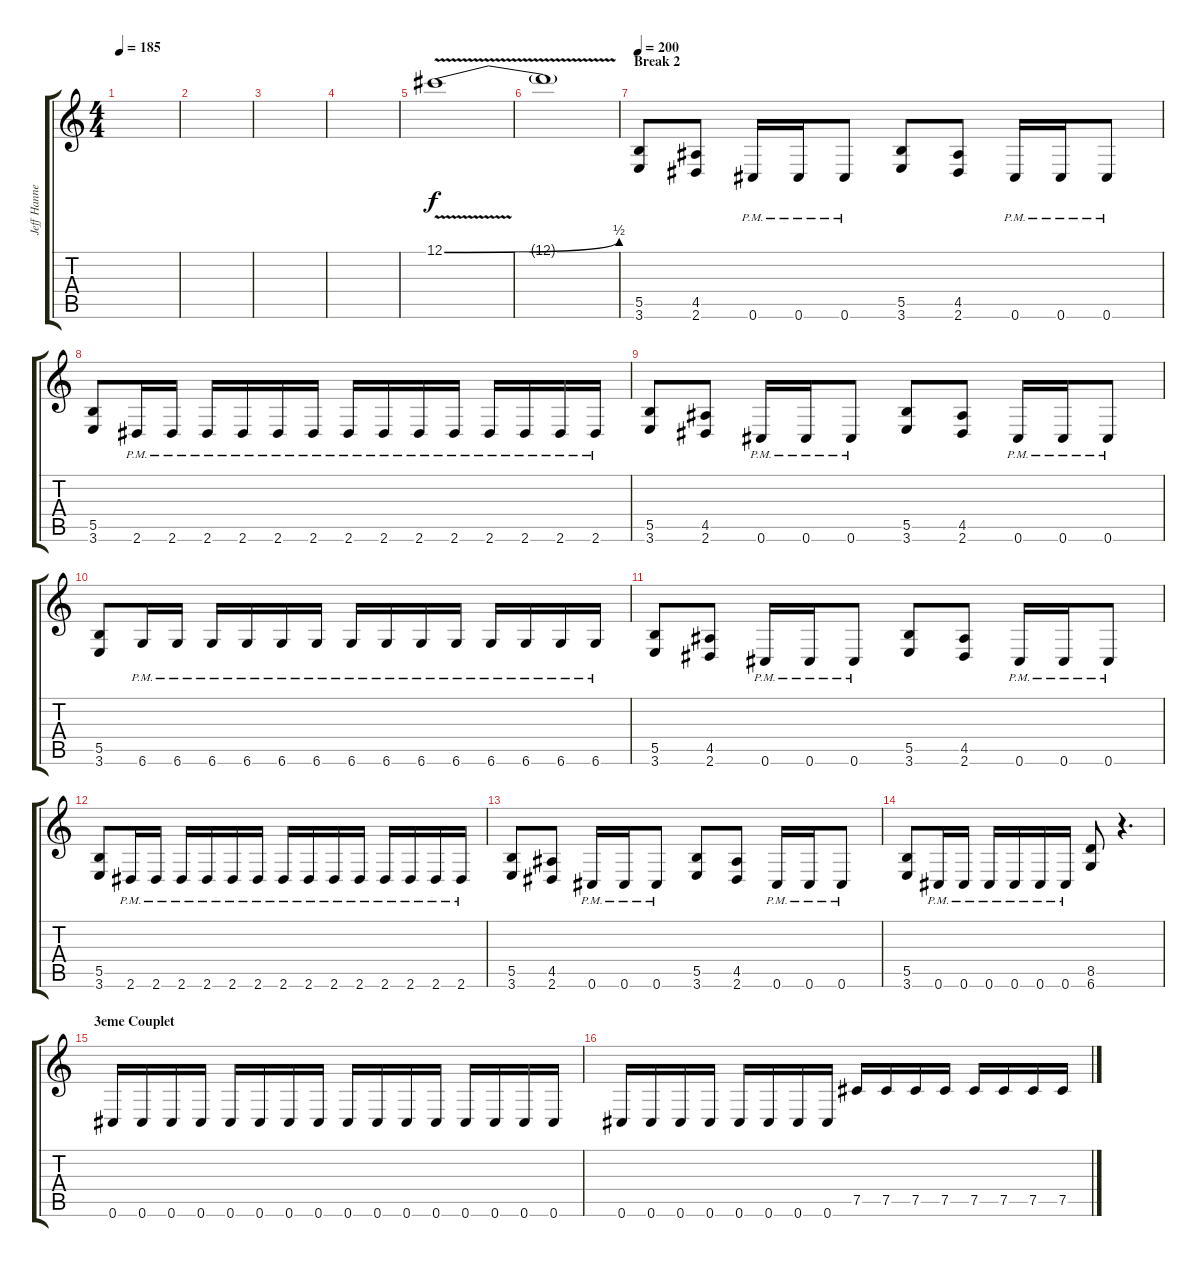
\track ("Jeff Hanneman - Guitar" "Jeff Hanne") {instrument distortionguitar}
\staff {score tabs}
\tuning (Db4 Ab3 E3 B2 Gb2 Db2) {hide}
\ts (4 4)
\tempo 185
\clef g2
\ks c
|
|
|
|
12.1{be (bend 0 0 60 2) v}.1{volume 14 instrument distortionguitar} |
12.1{t}.1 |
\section ("" "Break 2")
\tempo 200
(5.5 3.6).8 (4.5 2.6).8 0.6{pm}.16 0.6{pm}.16 0.6{pm}.8 (5.5 3.6).8 (4.5 2.6).8 0.6{pm}.16 0.6{pm}.16 0.6{pm}.8 |
(5.5 3.6).8 2.6{pm}.16 2.6{pm}.16 2.6{pm}.16 2.6{pm}.16 2.6{pm}.16 2.6{pm}.16 2.6{pm}.16 2.6{pm}.16 2.6{pm}.16 2.6{pm}.16 2.6{pm}.16 2.6{pm}.16 2.6{pm}.16 2.6{pm}.16 |
(5.5 3.6).8 (4.5 2.6).8 0.6{pm}.16 0.6{pm}.16 0.6{pm}.8 (5.5 3.6).8 (4.5 2.6).8 0.6{pm}.16 0.6{pm}.16 0.6{pm}.8 |
(5.5 3.6).8 6.6{pm}.16 6.6{pm}.16 6.6{pm}.16 6.6{pm}.16 6.6{pm}.16 6.6{pm}.16 6.6{pm}.16 6.6{pm}.16 6.6{pm}.16 6.6{pm}.16 6.6{pm}.16 6.6{pm}.16 6.6{pm}.16 6.6{pm}.16 |
(5.5 3.6).8 (4.5 2.6).8 0.6{pm}.16 0.6{pm}.16 0.6{pm}.8 (5.5 3.6).8 (4.5 2.6).8 0.6{pm}.16 0.6{pm}.16 0.6{pm}.8 |
(5.5 3.6).8 2.6{pm}.16 2.6{pm}.16 2.6{pm}.16 2.6{pm}.16 2.6{pm}.16 2.6{pm}.16 2.6{pm}.16 2.6{pm}.16 2.6{pm}.16 2.6{pm}.16 2.6{pm}.16 2.6{pm}.16 2.6{pm}.16 2.6{pm}.16 |
(5.5 3.6).8 (4.5 2.6).8 0.6{pm}.16 0.6{pm}.16 0.6{pm}.8 (5.5 3.6).8 (4.5 2.6).8 0.6{pm}.16 0.6{pm}.16 0.6{pm}.8 |
(5.5 3.6).8 0.6{pm}.16 0.6{pm}.16 0.6{pm}.16 0.6{pm}.16 0.6{pm}.16 0.6{pm}.16 (8.5 6.6).8 r.4{d} |
\section ("" "3eme Couplet")
0.6.16 0.6.16 0.6.16 0.6.16 0.6.16 0.6.16 0.6.16 0.6.16 0.6.16 0.6.16 0.6.16 0.6.16 0.6.16 0.6.16 0.6.16 0.6.16 |
0.6.16 0.6.16 0.6.16 0.6.16 0.6.16 0.6.16 0.6.16 0.6.16 7.5.16 7.5.16 7.5.16 7.5.16 7.5.16 7.5.16 7.5.16 7.5.16
